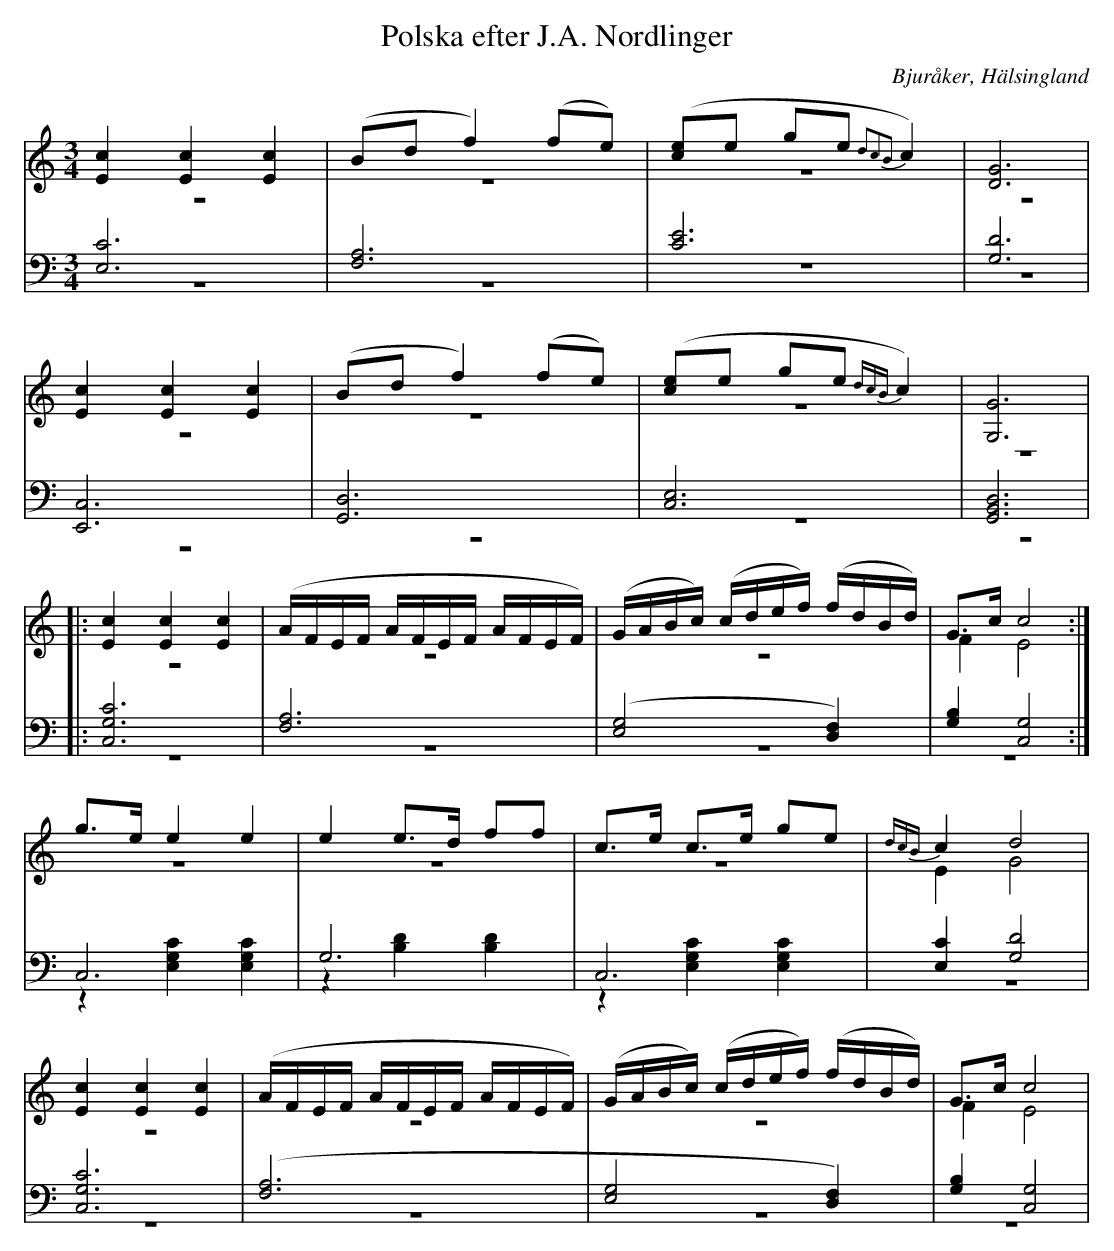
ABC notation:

X:1
T: Polska efter J.A. Nordlinger
O: Bjuråker, Hälsingland
M: 3/4
L: 1/16
K: C
V:1
V:2 merge
V:3
V:4 merge
V:1
[E4c4] [E4c4] [E4c4]|(B2d2 f4) (f2e2)|([c2e2]e2 g2e2 {d2c2B2}c4)|[G12D12]|
[E4c4] [E4c4] [E4c4]|(B2d2 f4) (f2e2)|([c2e2]e2 g2e2 {dcB}c4)|[G,12G12]|
|:[E4c4] [E4c4] [E4c4]|(AFEF AFEF AFEF)|(GABc) (cdef) (fdBd)|G2>c2 c8:|
g2>e2 e4 e4|e4 e2>d2 f2f2|c2>e2 c2>e2 g2e2|{dcB}c4 d8|
[E4c4] [E4c4] [E4c4]|(AFEF AFEF AFEF)|(GABc) (cdef) (fdBd)|G2>c2 c8|
V:2
z12|z12|z12|z12|
z12|z12|z12|z12|
|:z12|z12|z12|F4 E8:|
z12|z12|z12|E4 G8|
z12|z12|z12|F4 E8|
V:3 clef=bass
[E,12C12]|[F,12A,12]|[C12E12]|[G,12D12]|
[E,,12C,12]|[G,,12D,12]|[C,12E,12]|[G,,12B,,12D,12]|
|:[C,12G,12C12] |[F,12A,12]|([E,8G,8] [D,4F,4])|[G,4B,4] [C,8G,8]:|
C,12 |G,12|C,12|[E,4C4] [G,8D8]|
[C,12G,12C12] |([F,12A,12]|[E,8G,8] [D,4F,4])|[G,4B,4] [C,8G,8]|
V:4 clef=bass
z12|z12|z12|z12|
z12|z12|z12|z12|
|:z12|z12|z12|z12:|
z4 [E,4G,4C4] [E,4G,4C4]|z4 [B,4D4] [B,4D4]|z4 [E,4G,4C4] [E,4G,4C4]|z12|
z12|z12|z12|z12|
